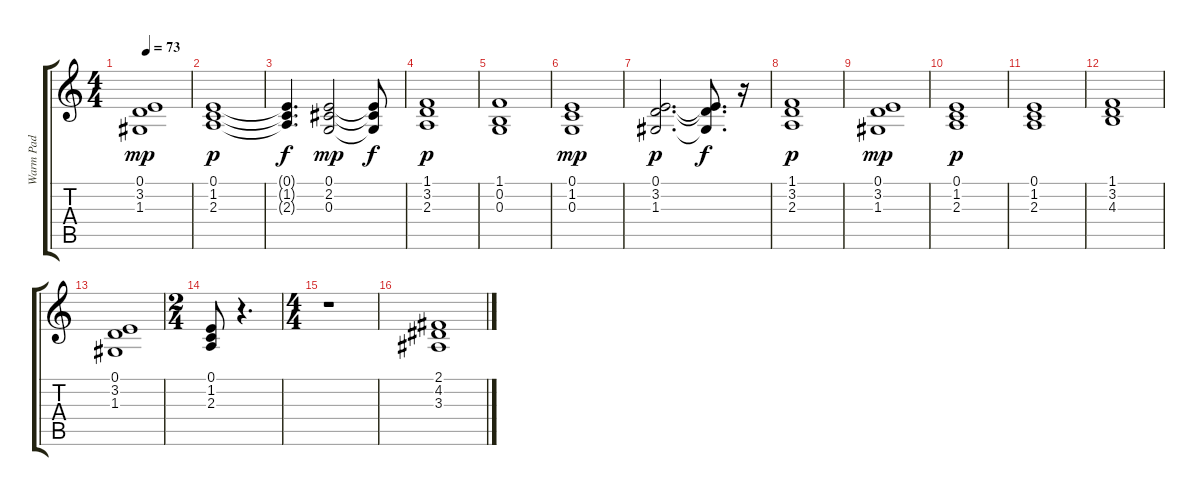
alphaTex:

\track ("Warm Pad" "Warm Pad") {instrument pad2warm}
\staff {score tabs}
\tuning (E4 B3 G3 D3 A2 E2) {hide}
\ts (4 4)
\tempo 73
\clef g2
\ks c
(0.1 3.2 1.3).1{dy mp} |
(0.1 1.2 2.3).1{dy p} |
(0.1{t} 1.2{t} 2.3{t}).4{d dy f} (0.1 2.2 0.3).2{dy mp} (0.1{t} 2.2{t} 0.3{t}).8{dy f} |
(1.1 3.2 2.3).1{dy p} |
(1.1 0.2 0.3).1 |
(0.1 1.2 0.3).1{dy mp} |
(0.1 3.2 1.3).2{d dy p} (0.1{t} 3.2{t} 1.3{t}).8{d dy f} r.16 |
(1.1 3.2 2.3).1{dy p} |
(0.1 3.2 1.3).1{dy mp} |
(0.1 1.2 2.3).1{dy p} |
(0.1 1.2 2.3).1 |
(1.1 3.2 4.3).1 |
(0.1 3.2 1.3).1 |
\ts (2 4)
(0.1 1.2 2.3).8 r.4{d} |
\ts (4 4)
r.1 |
(2.1 4.2 3.3).1
